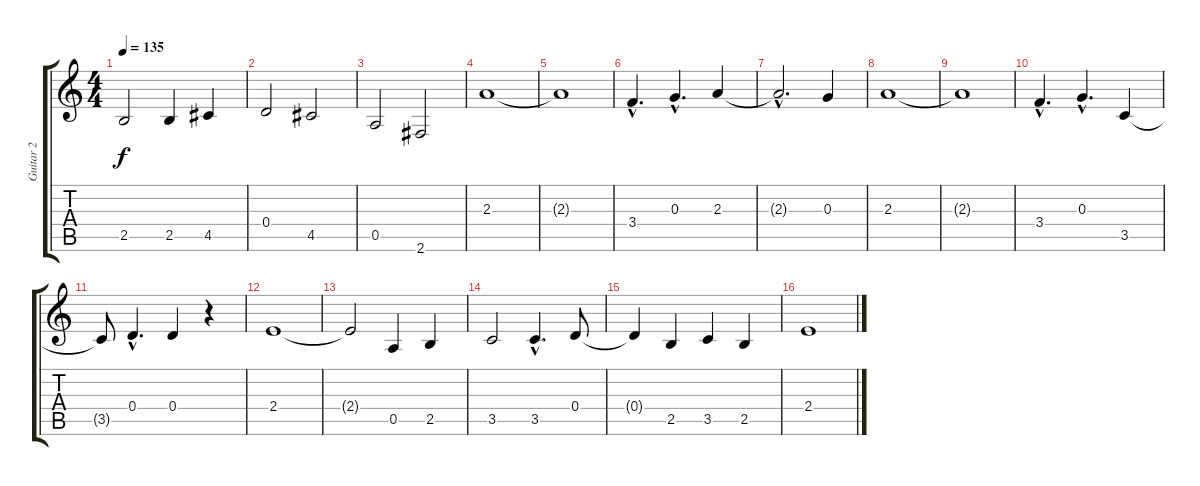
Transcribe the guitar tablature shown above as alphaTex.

\track ("Guitar 2" "Guitar 2") {instrument overdrivenguitar}
\staff {score tabs}
\tuning (E4 B3 G3 D3 A2 E2) {hide}
\ts (4 4)
\tempo 135
\clef g2
\ks c
2.5.2{dy f} 2.5.4 4.5.4 |
0.4.2 4.5.2 |
0.5.2 2.6.2 |
2.3.1 |
2.3{t}.1 |
3.4{hac}.4{d} 0.3{hac}.4{d} 2.3.4 |
2.3{hac t}.2{d} 0.3.4 |
2.3.1 |
2.3{t}.1 |
3.4{hac}.4{d} 0.3{hac}.4{d} 3.5.4 |
3.5{t}.8 0.4{hac}.4{d} 0.4.4 r.4 |
2.4.1 |
2.4{t}.2 0.5.4 2.5.4 |
3.5.2 3.5{hac}.4{d} 0.4.8 |
0.4{t}.4 2.5.4 3.5.4 2.5.4 |
2.4.1
